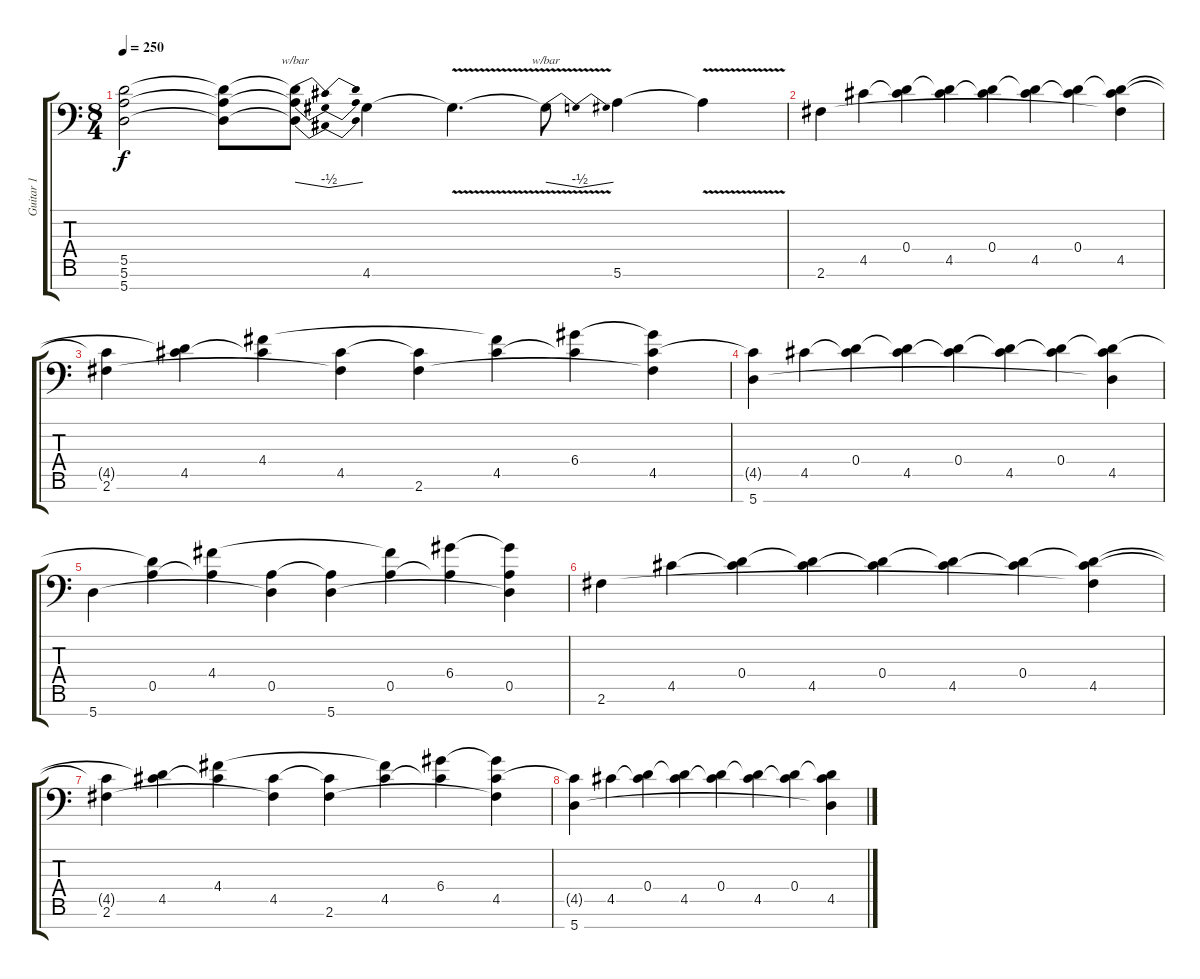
\track ("Guitar 1" "Guitar 1") {instrument overdrivenguitar}
\staff {score tabs}
\tuning (E4 B3 G3 D3 A2 E2 A1) {hide}
\ts (8 4)
\tempo 250
\clef f4
\ks c
(5.5 5.6 5.7).2{dy f} (5.5{t} 5.6{t} 5.7{t}).8 (5.5{t} 5.6{t} 5.7{t}).8{tbe (dip default 0 0 30 -2 60 0)} 4.6.4 4.6{v t}.4{d} 4.6{t}.8{tbe (dip default 0 0 30 -2 60 0)} 5.6.4 5.6{v t}.4 |
2.6.4 4.5.4 (0.4 4.5{t}).4 (0.4{t} 4.5).4 (0.4 4.5{t}).4 (0.4{t} 4.5).4 (0.4 4.5{t}).4 (0.4{t} 4.5 2.6{t}).4 |
(4.5{t} 2.6).4 (0.4{t} 4.5).4 (4.4 4.5{t}).4 (4.5 2.6{t}).4 (4.5{t} 2.6).4 (4.4{t} 4.5).4 (6.4 4.5{t}).4 (6.4{t} 4.5 2.6{t}).4 |
(4.5{t} 5.7).4 4.5.4 (0.4 4.5{t}).4 (0.4{t} 4.5).4 (0.4 4.5{t}).4 (0.4{t} 4.5).4 (0.4 4.5{t}).4 (0.4{t} 4.5 5.7{t}).4 |
5.7.4 (0.4{t} 0.5).4 (4.4 0.5{t}).4 (0.5 5.7{t}).4 (0.5{t} 5.7).4 (4.4{t} 0.5).4 (6.4 0.5{t}).4 (6.4{t} 0.5 5.7{t}).4 |
2.6.4 4.5.4 (0.4 4.5{t}).4 (0.4{t} 4.5).4 (0.4 4.5{t}).4 (0.4{t} 4.5).4 (0.4 4.5{t}).4 (0.4{t} 4.5 2.6{t}).4 |
(4.5{t} 2.6).4 (0.4{t} 4.5).4 (4.4 4.5{t}).4 (4.5 2.6{t}).4 (4.5{t} 2.6).4 (4.4{t} 4.5).4 (6.4 4.5{t}).4 (6.4{t} 4.5 2.6{t}).4 |
(4.5{t} 5.7).4 4.5.4 (0.4 4.5{t}).4 (0.4{t} 4.5).4 (0.4 4.5{t}).4 (0.4{t} 4.5).4 (0.4 4.5{t}).4 (0.4{t} 4.5 5.7{t}).4
